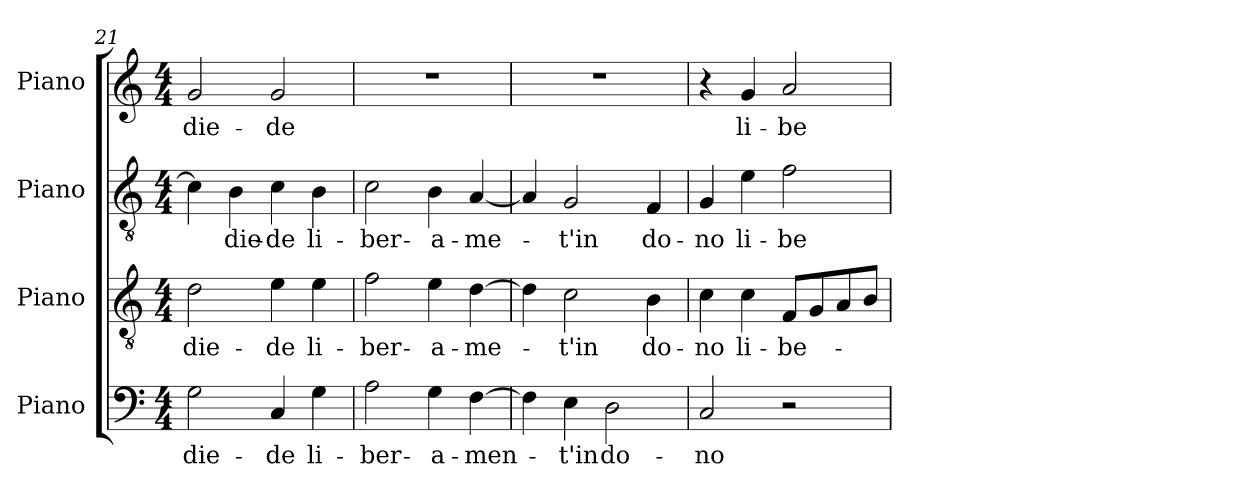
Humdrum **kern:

**kern	**text	**kern	**text	**kern	**text	**kern	**text
*part4	*part4	*part3	*part3	*part2	*part2	*part1	*part1
*staff4	*staff4	*staff3	*staff3	*staff2	*staff2	*staff1	*staff1
*I"Piano	*	*I"Piano	*	*I"Piano	*	*I"Piano	*
*I'Pno.	*	*I'Pno.	*	*I'Pno.	*	*I'Pno.	*
*clefF4	*	*clefGv2	*	*clefGv2	*	*clefG2	*
*	*	*ITrd7c12	*	*ITrd7c12	*	*	*
*k[]	*	*k[]	*	*k[]	*	*k[]	*
*C:	*	*C:	*	*C:	*	*C:	*
*M4/4	*	*M4/4	*	*M4/4	*	*M4/4	*
=21	=21	=21	=21	=21	=21	=21	=21
!	!LO:LY:b:color=#000000	!	!	!	!	!	!
!	!	!	!LO:LY:b:color=#000000	!	!	!	!
!	!	!	!	!	!	!	!LO:LY:b:color=#000000
2Gi\	die-	2Di\	die-	4Ci\]	.	2gi/	die-
!	!	!	!	!	!LO:LY:b:color=#000000	!	!
.	.	.	.	4BBi\	-die-	.	.
!	!LO:LY:b:color=#000000	!	!	!	!	!	!
!	!	!	!LO:LY:b:color=#000000	!	!	!	!
!	!	!	!	!	!LO:LY:b:color=#000000	!	!
!	!	!	!	!	!	!	!LO:LY:b:color=#000000
4Ci/	-de	4Ei\	-de	4Ci\	-de	2gi/	-de
!	!LO:LY:b:color=#000000	!	!	!	!	!	!
!	!	!	!LO:LY:b:color=#000000	!	!	!	!
!	!	!	!	!	!LO:LY:b:color=#000000	!	!
4Gi\	li-	4Ei\	li-	4BBi\	li-	.	.
=22	=22	=22	=22	=22	=22	=22	=22
!	!LO:LY:b:color=#000000	!	!	!	!	!	!
!	!	!	!LO:LY:b:color=#000000	!	!	!	!
!	!	!	!	!	!LO:LY:b:color=#000000	!	!
2Ai\	-ber-	2Fi\	-ber-	2Ci\	-ber-	1r	.
!	!LO:LY:b:color=#000000	!	!	!	!	!	!
!	!	!	!LO:LY:b:color=#000000	!	!	!	!
!	!	!	!	!	!LO:LY:b:color=#000000	!	!
4Gi\	-a-	4Ei\	-a-	4BBi\	-a-	.	.
!	!LO:LY:b:color=#000000	!	!	!	!	!	!
!	!	!	!LO:LY:b:color=#000000	!	!	!	!
!	!	!	!	!	!LO:LY:b:color=#000000	!	!
[4Fi\	-men-	[4Di\	-me-	[4AAi/	-me-	.	.
=23	=23	=23	=23	=23	=23	=23	=23
4Fi\]	.	4Di\]	.	4AAi/]	.	1r	.
!	!LO:LY:b:color=#000000	!	!	!	!	!	!
!	!	!	!LO:LY:b:color=#000000	!	!	!	!
!	!	!	!	!	!LO:LY:b:color=#000000	!	!
4Ei\	-t'in	2Ci\	-t'in	2GGi/	-t'in	.	.
!	!LO:LY:b:color=#000000	!	!	!	!	!	!
2Di\	do-	.	.	.	.	.	.
!	!	!	!LO:LY:b:color=#000000	!	!	!	!
!	!	!	!	!	!LO:LY:b:color=#000000	!	!
.	.	4BBi\	do-	4FFi/	do-	.	.
=24	=24	=24	=24	=24	=24	=24	=24
!	!LO:LY:b:color=#000000	!	!	!	!	!	!
!	!	!	!LO:LY:b:color=#000000	!	!	!	!
!	!	!	!	!	!LO:LY:b:color=#000000	!	!
2Ci/	-no	4Ci\	-no	4GGi/	-no	4r	.
!	!	!	!LO:LY:b:color=#000000	!	!	!	!
!	!	!	!	!	!LO:LY:b:color=#000000	!	!
!	!	!	!	!	!	!	!LO:LY:b:color=#000000
.	.	4Ci\	li-	4Ei\	li-	4gi/	li-
!	!	!	!LO:LY:b:color=#000000	!	!	!	!
!	!	!	!	!	!LO:LY:b:color=#000000	!	!
!	!	!	!	!	!	!	!LO:LY:b:color=#000000
2r	.	8FFi/L	-be-	2Fi\	-be-	2ai/	-be-
.	.	8GGi/	.	.	.	.	.
.	.	8AAi/	.	.	.	.	.
.	.	8BBi/J	.	.	.	.	.
=	=	=	=	=	=	=	=
*-	*-	*-	*-	*-	*-	*-	*-
